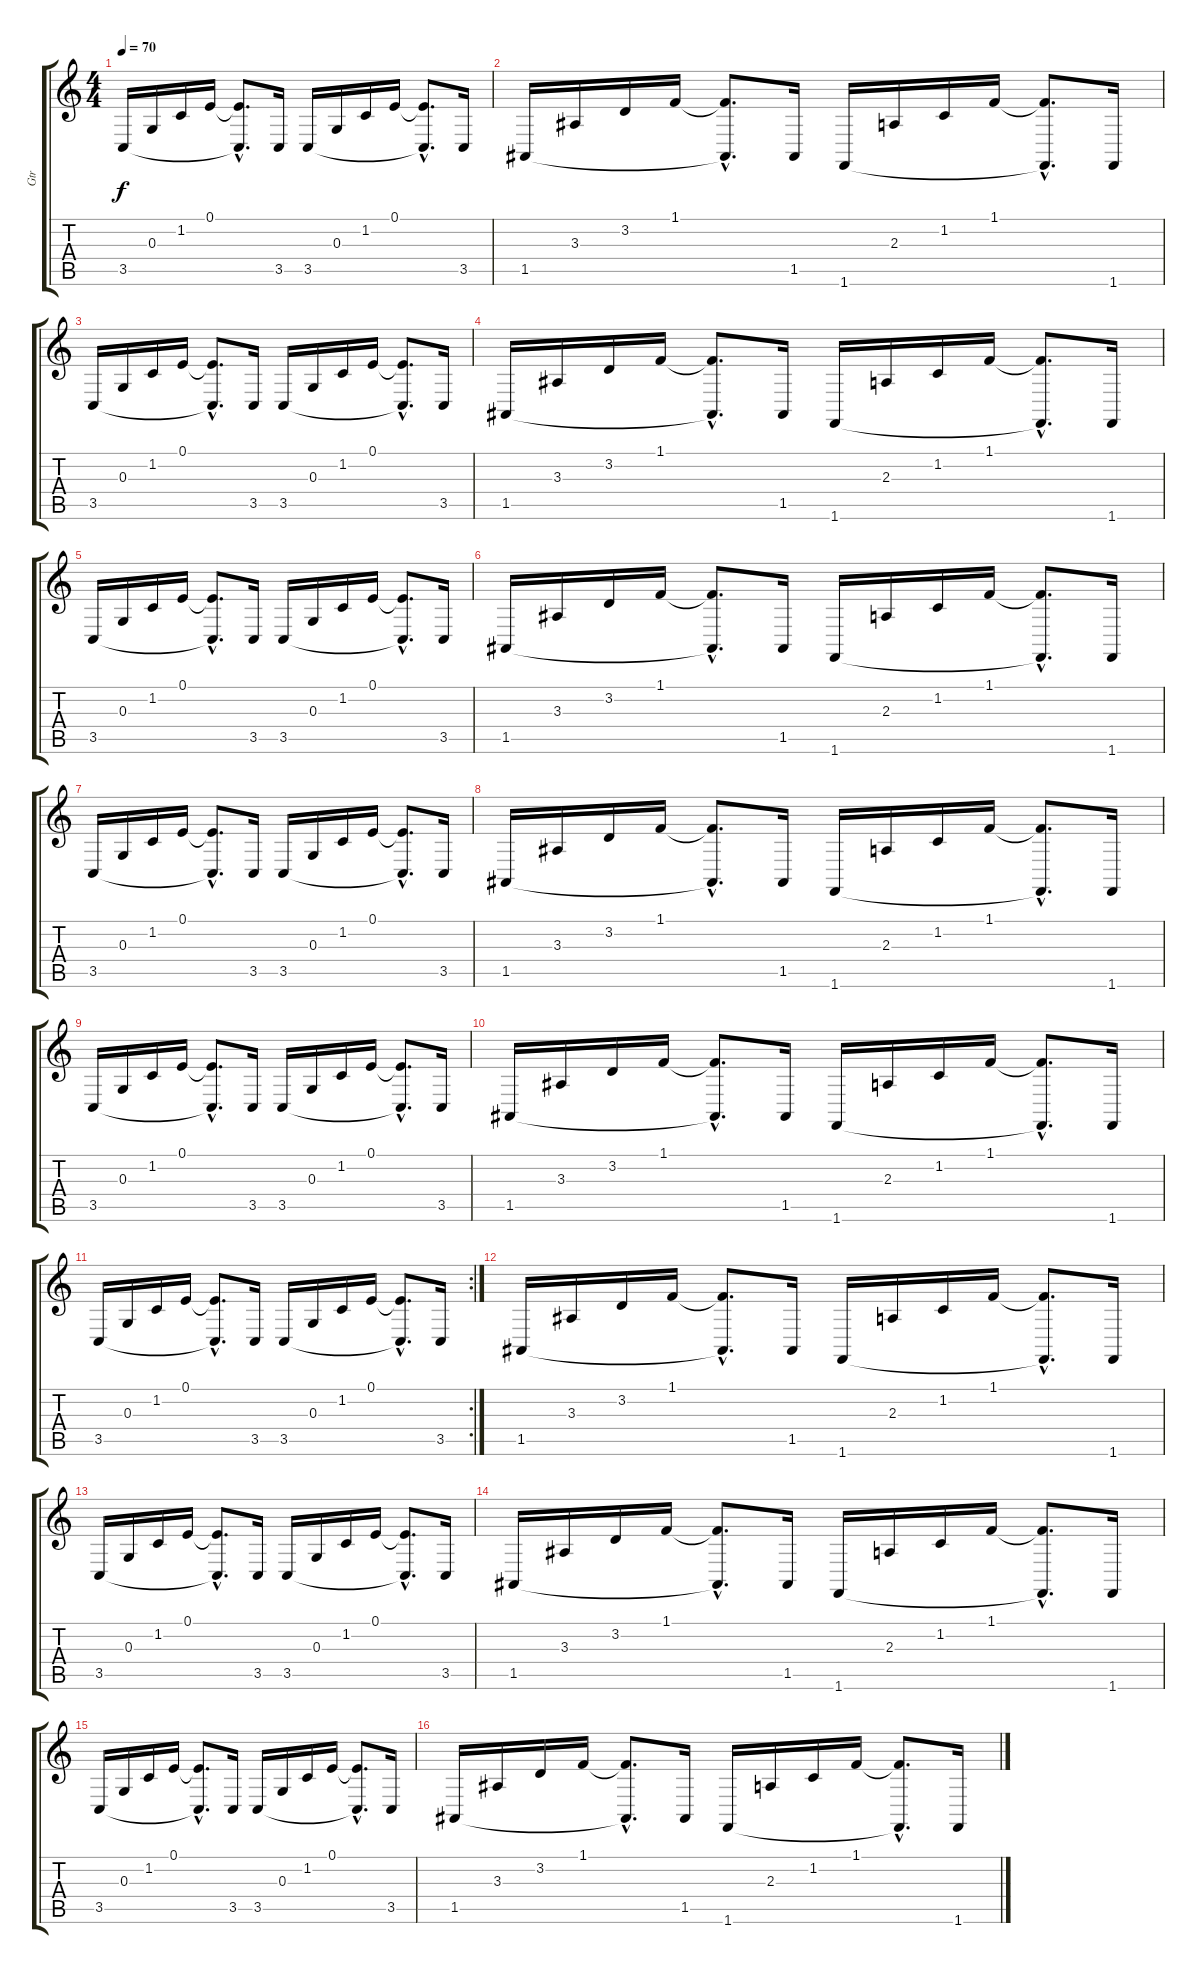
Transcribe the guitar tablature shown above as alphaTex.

\track ("Gtr" "Gtr") {instrument orchestralharp}
\staff {score tabs}
\tuning (E4 B3 G3 D3 A2 E2) {hide}
\ts (4 4)
\tempo 70
\clef g2
\ks c
3.5.16{dy f} 0.3.16 1.2.16 0.1.16 (0.1{hac t} 3.5{hac t}).8{d} 3.5.16 3.5.16 0.3.16 1.2.16 0.1.16 (0.1{hac t} 3.5{hac t}).8{d} 3.5.16 |
1.5.16 3.3.16 3.2.16 1.1.16 (1.1{hac t} 1.5{hac t}).8{d} 1.5.16 1.6.16 2.3.16 1.2.16 1.1.16 (1.1{hac t} 1.6{hac t}).8{d} 1.6.16 |
3.5.16 0.3.16 1.2.16 0.1.16 (0.1{hac t} 3.5{hac t}).8{d} 3.5.16 3.5.16 0.3.16 1.2.16 0.1.16 (0.1{hac t} 3.5{hac t}).8{d} 3.5.16 |
1.5.16 3.3.16 3.2.16 1.1.16 (1.1{hac t} 1.5{hac t}).8{d} 1.5.16 1.6.16 2.3.16 1.2.16 1.1.16 (1.1{hac t} 1.6{hac t}).8{d} 1.6.16 |
3.5.16 0.3.16 1.2.16 0.1.16 (0.1{hac t} 3.5{hac t}).8{d} 3.5.16 3.5.16 0.3.16 1.2.16 0.1.16 (0.1{hac t} 3.5{hac t}).8{d} 3.5.16 |
1.5.16 3.3.16 3.2.16 1.1.16 (1.1{hac t} 1.5{hac t}).8{d} 1.5.16 1.6.16 2.3.16 1.2.16 1.1.16 (1.1{hac t} 1.6{hac t}).8{d} 1.6.16 |
3.5.16 0.3.16 1.2.16 0.1.16 (0.1{hac t} 3.5{hac t}).8{d} 3.5.16 3.5.16 0.3.16 1.2.16 0.1.16 (0.1{hac t} 3.5{hac t}).8{d} 3.5.16 |
1.5.16 3.3.16 3.2.16 1.1.16 (1.1{hac t} 1.5{hac t}).8{d} 1.5.16 1.6.16 2.3.16 1.2.16 1.1.16 (1.1{hac t} 1.6{hac t}).8{d} 1.6.16 |
3.5.16 0.3.16 1.2.16 0.1.16 (0.1{hac t} 3.5{hac t}).8{d} 3.5.16 3.5.16 0.3.16 1.2.16 0.1.16 (0.1{hac t} 3.5{hac t}).8{d} 3.5.16 |
1.5.16 3.3.16 3.2.16 1.1.16 (1.1{hac t} 1.5{hac t}).8{d} 1.5.16 1.6.16 2.3.16 1.2.16 1.1.16 (1.1{hac t} 1.6{hac t}).8{d} 1.6.16 |
\rc 2
3.5.16 0.3.16 1.2.16 0.1.16 (0.1{hac t} 3.5{hac t}).8{d} 3.5.16 3.5.16 0.3.16 1.2.16 0.1.16 (0.1{hac t} 3.5{hac t}).8{d} 3.5.16 |
1.5.16 3.3.16 3.2.16 1.1.16 (1.1{hac t} 1.5{hac t}).8{d} 1.5.16 1.6.16 2.3.16 1.2.16 1.1.16 (1.1{hac t} 1.6{hac t}).8{d} 1.6.16 |
3.5.16 0.3.16 1.2.16 0.1.16 (0.1{hac t} 3.5{hac t}).8{d} 3.5.16 3.5.16 0.3.16 1.2.16 0.1.16 (0.1{hac t} 3.5{hac t}).8{d} 3.5.16 |
1.5.16 3.3.16 3.2.16 1.1.16 (1.1{hac t} 1.5{hac t}).8{d} 1.5.16 1.6.16 2.3.16 1.2.16 1.1.16 (1.1{hac t} 1.6{hac t}).8{d} 1.6.16 |
3.5.16 0.3.16 1.2.16 0.1.16 (0.1{hac t} 3.5{hac t}).8{d} 3.5.16 3.5.16 0.3.16 1.2.16 0.1.16 (0.1{hac t} 3.5{hac t}).8{d} 3.5.16 |
1.5.16 3.3.16 3.2.16 1.1.16 (1.1{hac t} 1.5{hac t}).8{d} 1.5.16 1.6.16 2.3.16 1.2.16 1.1.16 (1.1{hac t} 1.6{hac t}).8{d} 1.6.16
